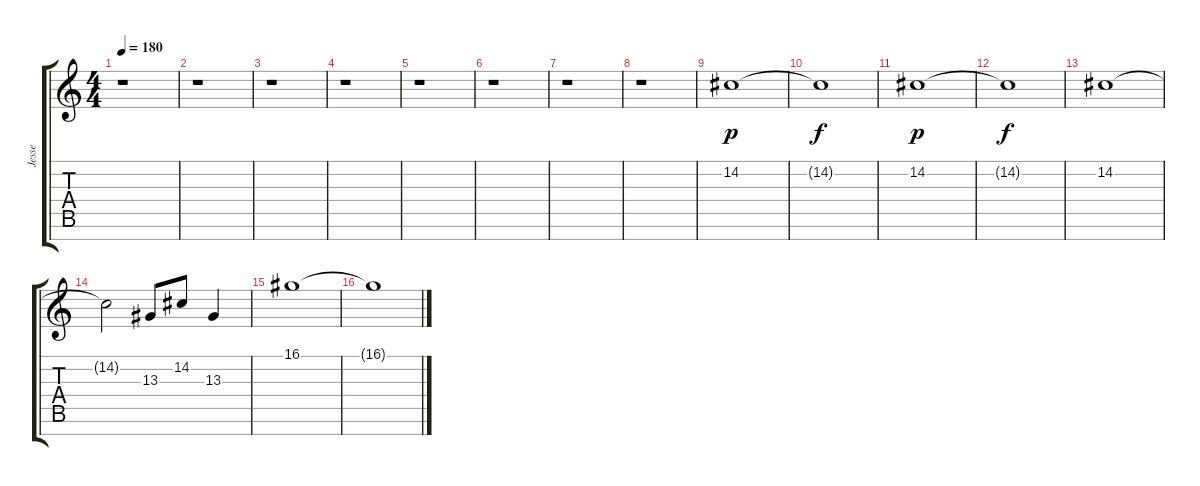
\track ("Jesse" "Jesse") {instrument lead2sawtooth}
\staff {score tabs}
\tuning (E4 B3 G3 D3 A2 E2 B1) {hide}
\ts (4 4)
\tempo 180
\clef g2
\ks c
r.1{dy p instrument lead2sawtooth} |
r.1 |
r.1 |
r.1 |
r.1 |
r.1 |
r.1 |
r.1 |
14.2.1 |
14.2{t}.1{dy f} |
14.2.1{dy p} |
14.2{t}.1{dy f} |
14.2.1 |
14.2{t}.2 13.3.8 14.2.8 13.3.4 |
16.1.1 |
16.1{t}.1
